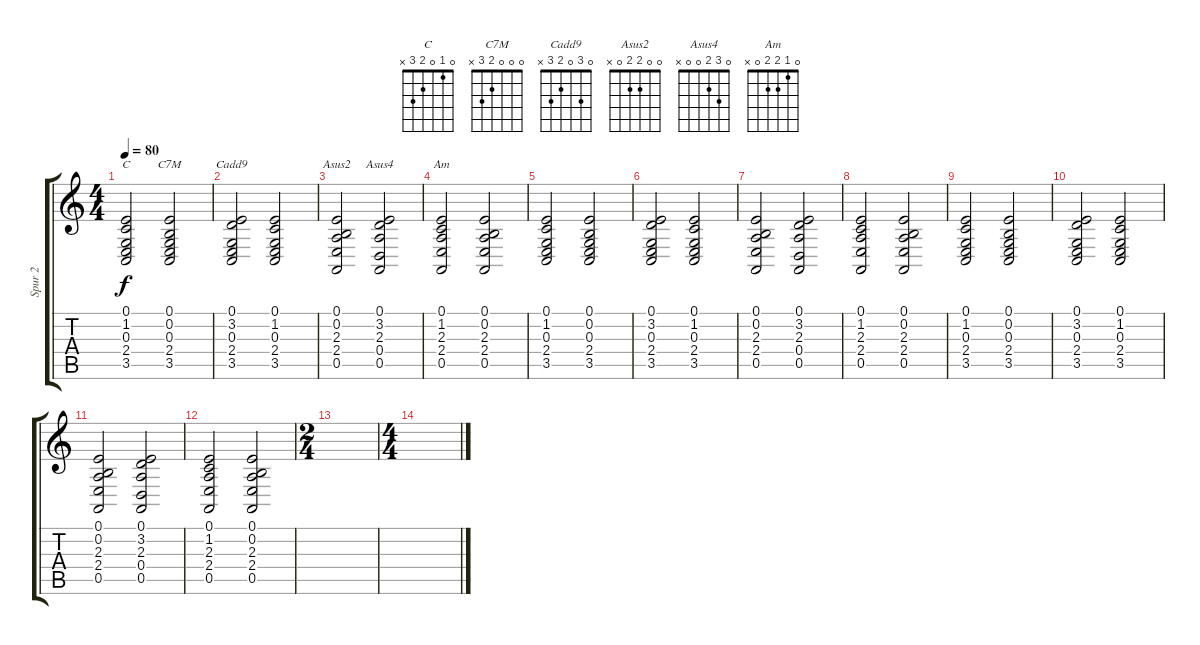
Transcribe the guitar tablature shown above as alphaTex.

\track ("Spur 2" "Spur 2") {instrument drawbarorgan}
\staff {score tabs}
\tuning (E4 B3 G3 D3 A2 E2) {hide}
\chord ("C" 0 1 0 2 3 x)
\chord ("C7M" 0 0 0 2 3 x)
\chord ("Cadd9" 0 3 0 2 3 x)
\chord ("Asus2" 0 0 2 2 0 x)
\chord ("Asus4" 0 3 2 0 0 x)
\chord ("Am" 0 1 2 2 0 x)
\ts (4 4)
\tempo 80
\clef g2
\ks c
(0.1 1.2 0.3 2.4 3.5).2{ch "C" dy f} (0.1 0.2 0.3 2.4 3.5).2{ch "C7M"} |
(0.1 3.2 0.3 2.4 3.5).2{ch "Cadd9"} (0.1 1.2 0.3 2.4 3.5).2 |
(0.1 0.2 2.3 2.4 0.5).2{ch "Asus2"} (0.1 3.2 2.3 0.4 0.5).2{ch "Asus4"} |
(0.1 1.2 2.3 2.4 0.5).2{ch "Am"} (0.1 0.2 2.3 2.4 0.5).2 |
(0.1 1.2 0.3 2.4 3.5).2 (0.1 0.2 0.3 2.4 3.5).2 |
(0.1 3.2 0.3 2.4 3.5).2 (0.1 1.2 0.3 2.4 3.5).2 |
(0.1 0.2 2.3 2.4 0.5).2 (0.1 3.2 2.3 0.4 0.5).2 |
(0.1 1.2 2.3 2.4 0.5).2 (0.1 0.2 2.3 2.4 0.5).2 |
(0.1 1.2 0.3 2.4 3.5).2 (0.1 0.2 0.3 2.4 3.5).2 |
(0.1 3.2 0.3 2.4 3.5).2 (0.1 1.2 0.3 2.4 3.5).2 |
(0.1 0.2 2.3 2.4 0.5).2 (0.1 3.2 2.3 0.4 0.5).2 |
(0.1 1.2 2.3 2.4 0.5).2 (0.1 0.2 2.3 2.4 0.5).2 |
\ts (2 4)
|
\ts (4 4)
